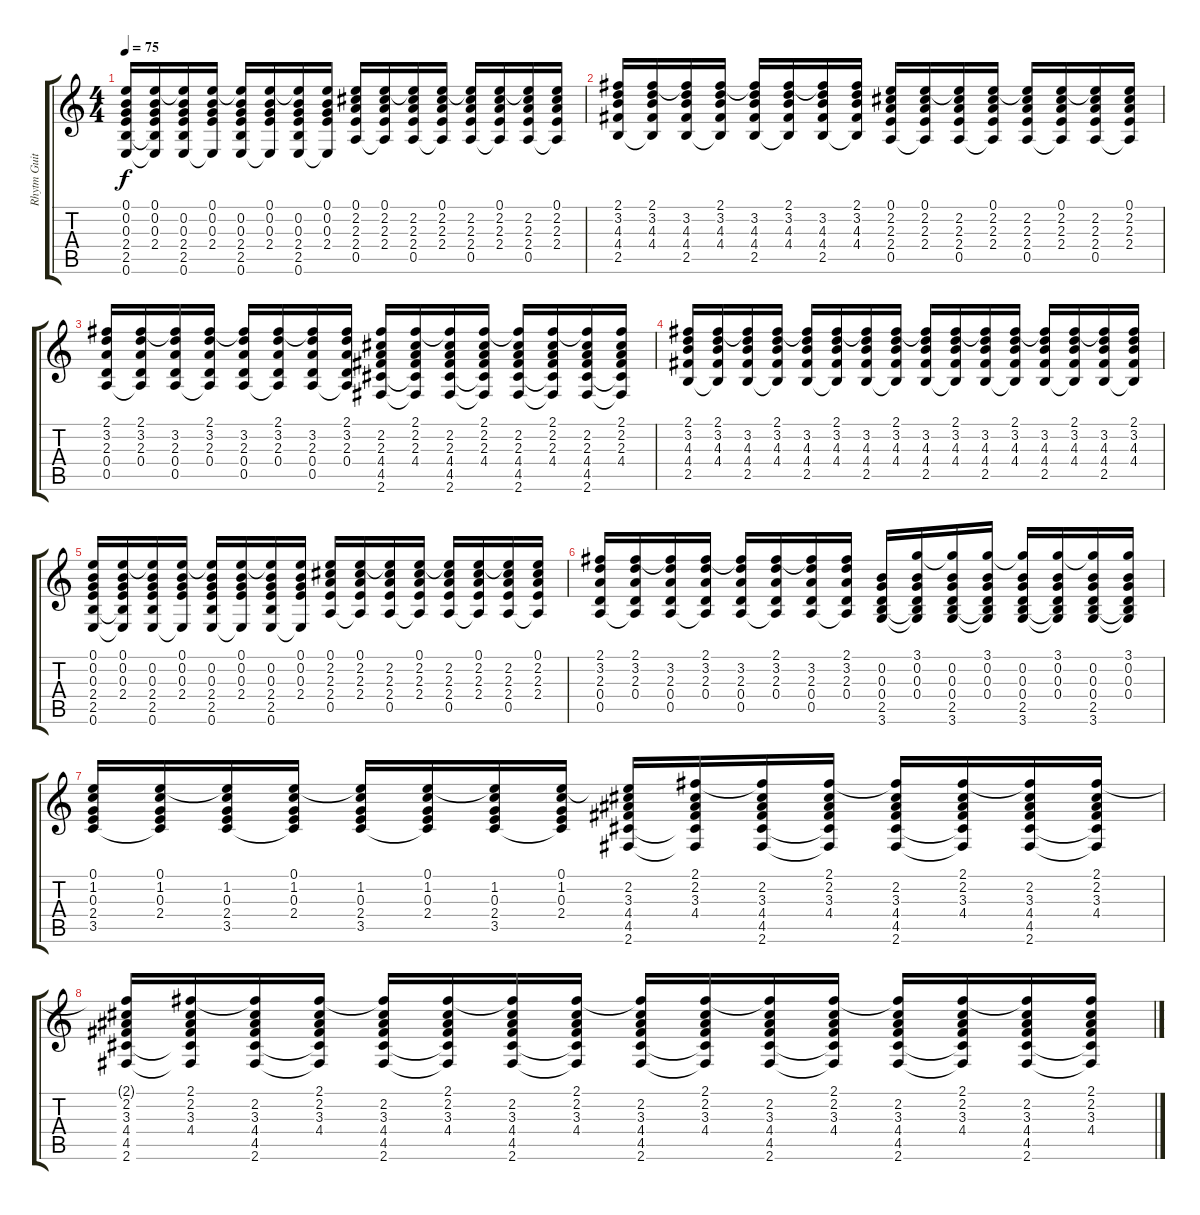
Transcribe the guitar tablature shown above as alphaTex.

\track ("Rhytm Guitar 1 - Uki" "Rhytm Guit") {instrument acousticguitarnylon}
\staff {score tabs}
\tuning (E4 B3 G3 D3 A2 E2) {hide}
\ts (4 4)
\tempo 75
\clef g2
\ks c
(0.1 0.2 0.3 2.4 2.5 0.6).16{dy f} (0.1 0.2 0.3 2.4 2.5{t} 0.6{t}).16 (0.1{t} 0.2 0.3 2.4 2.5 0.6).16 (0.1 0.2 0.3 2.4 0.6{t}).16 (0.1{t} 0.2 0.3 2.4 2.5 0.6).16 (0.1 0.2 0.3 2.4 0.6{t}).16 (0.1{t} 0.2 0.3 2.4 2.5 0.6).16 (0.1 0.2 0.3 2.4 0.6{t}).16 (0.1 2.2 2.3 2.4 0.5).16 (0.1 2.2 2.3 2.4 0.5{t}).16 (0.1{t} 2.2 2.3 2.4 0.5).16 (0.1 2.2 2.3 2.4 0.5{t}).16 (0.1{t} 2.2 2.3 2.4 0.5).16 (0.1 2.2 2.3 2.4 0.5{t}).16 (0.1{t} 2.2 2.3 2.4 0.5).16 (0.1 2.2 2.3 2.4 0.5{t}).16 |
(2.1 3.2 4.3 4.4 2.5).16 (2.1 3.2 4.3 4.4 2.5{t}).16 (2.1{t} 3.2 4.3 4.4 2.5).16 (2.1 3.2 4.3 4.4 2.5{t}).16 (2.1{t} 3.2 4.3 4.4 2.5).16 (2.1 3.2 4.3 4.4 2.5{t}).16 (2.1{t} 3.2 4.3 4.4 2.5).16 (2.1 3.2 4.3 4.4 2.5{t}).16 (0.1 2.2 2.3 2.4 0.5).16 (0.1 2.2 2.3 2.4 0.5{t}).16 (0.1{t} 2.2 2.3 2.4 0.5).16 (0.1 2.2 2.3 2.4 0.5{t}).16 (0.1{t} 2.2 2.3 2.4 0.5).16 (0.1 2.2 2.3 2.4 0.5{t}).16 (0.1{t} 2.2 2.3 2.4 0.5).16 (0.1 2.2 2.3 2.4 0.5{t}).16 |
(2.1 3.2 2.3 0.4 0.5).16 (2.1 3.2 2.3 0.4 0.5{t}).16 (2.1{t} 3.2 2.3 0.4 0.5).16 (2.1 3.2 2.3 0.4 0.5{t}).16 (2.1{t} 3.2 2.3 0.4 0.5).16 (2.1 3.2 2.3 0.4 0.5{t}).16 (2.1{t} 3.2 2.3 0.4 0.5).16 (2.1 3.2 2.3 0.4 0.5{t}).16 (2.1{t} 2.2 2.3 4.4 4.5 2.6).16 (2.1 2.2 2.3 4.4 4.5{t} 2.6{t}).16 (2.1{t} 2.2 2.3 4.4 4.5 2.6).16 (2.1 2.2 2.3 4.4 4.5{t} 2.6{t}).16 (2.1{t} 2.2 2.3 4.4 4.5 2.6).16 (2.1 2.2 2.3 4.4 4.5{t} 2.6{t}).16 (2.1{t} 2.2 2.3 4.4 4.5 2.6).16 (2.1 2.2 2.3 4.4 4.5{t} 2.6{t}).16 |
(2.1 3.2 4.3 4.4 2.5).16 (2.1 3.2 4.3 4.4 2.5{t}).16 (2.1{t} 3.2 4.3 4.4 2.5).16 (2.1 3.2 4.3 4.4 2.5{t}).16 (2.1{t} 3.2 4.3 4.4 2.5).16 (2.1 3.2 4.3 4.4 2.5{t}).16 (2.1{t} 3.2 4.3 4.4 2.5).16 (2.1 3.2 4.3 4.4 2.5{t}).16 (2.1{t} 3.2 4.3 4.4 2.5).16 (2.1 3.2 4.3 4.4 2.5{t}).16 (2.1{t} 3.2 4.3 4.4 2.5).16 (2.1 3.2 4.3 4.4 2.5{t}).16 (2.1{t} 3.2 4.3 4.4 2.5).16 (2.1 3.2 4.3 4.4 2.5{t}).16 (2.1{t} 3.2 4.3 4.4 2.5).16 (2.1 3.2 4.3 4.4 2.5{t}).16 |
(0.1 0.2 0.3 2.4 2.5 0.6).16 (0.1 0.2 0.3 2.4 2.5{t} 0.6{t}).16 (0.1{t} 0.2 0.3 2.4 2.5 0.6).16 (0.1 0.2 0.3 2.4 0.6{t}).16 (0.1{t} 0.2 0.3 2.4 2.5 0.6).16 (0.1 0.2 0.3 2.4 0.6{t}).16 (0.1{t} 0.2 0.3 2.4 2.5 0.6).16 (0.1 0.2 0.3 2.4 0.6{t}).16 (0.1 2.2 2.3 2.4 0.5).16 (0.1 2.2 2.3 2.4 0.5{t}).16 (0.1{t} 2.2 2.3 2.4 0.5).16 (0.1 2.2 2.3 2.4 0.5{t}).16 (0.1{t} 2.2 2.3 2.4 0.5).16 (0.1 2.2 2.3 2.4 0.5{t}).16 (0.1{t} 2.2 2.3 2.4 0.5).16 (0.1 2.2 2.3 2.4 0.5{t}).16 |
(2.1 3.2 2.3 0.4 0.5).16 (2.1 3.2 2.3 0.4 0.5{t}).16 (2.1{t} 3.2 2.3 0.4 0.5).16 (2.1 3.2 2.3 0.4 0.5{t}).16 (2.1{t} 3.2 2.3 0.4 0.5).16 (2.1 3.2 2.3 0.4 0.5{t}).16 (2.1{t} 3.2 2.3 0.4 0.5).16 (2.1 3.2 2.3 0.4 0.5{t}).16 (0.2 0.3 0.4 2.5 3.6).16 (3.1 0.2 0.3 0.4 2.5{t} 3.6{t}).16 (3.1{t} 0.2 0.3 0.4 2.5 3.6).16 (3.1 0.2 0.3 0.4 2.5{t} 3.6{t}).16 (3.1{t} 0.2 0.3 0.4 2.5 3.6).16 (3.1 0.2 0.3 0.4 2.5{t} 3.6{t}).16 (3.1{t} 0.2 0.3 0.4 2.5 3.6).16 (3.1 0.2 0.3 0.4 2.5{t} 3.6{t}).16 |
(0.1 1.2 0.3 2.4 3.5).16 (0.1 1.2 0.3 2.4 3.5{t}).16 (0.1{t} 1.2 0.3 2.4 3.5).16 (0.1 1.2 0.3 2.4 3.5{t}).16 (0.1{t} 1.2 0.3 2.4 3.5).16 (0.1 1.2 0.3 2.4 3.5{t}).16 (0.1{t} 1.2 0.3 2.4 3.5).16 (0.1 1.2 0.3 2.4 3.5{t}).16 (0.1{t} 2.2 3.3 4.4 4.5 2.6).16 (2.1 2.2 3.3 4.4 4.5{t} 2.6{t}).16 (2.1{t} 2.2 3.3 4.4 4.5 2.6).16 (2.1 2.2 3.3 4.4 4.5{t} 2.6{t}).16 (2.1{t} 2.2 3.3 4.4 4.5 2.6).16 (2.1 2.2 3.3 4.4 4.5{t} 2.6{t}).16 (2.1{t} 2.2 3.3 4.4 4.5 2.6).16 (2.1 2.2 3.3 4.4 4.5{t} 2.6{t}).16 |
(2.1{t} 2.2 3.3 4.4 4.5 2.6).16 (2.1 2.2 3.3 4.4 4.5{t} 2.6{t}).16 (2.1{t} 2.2 3.3 4.4 4.5 2.6).16 (2.1 2.2 3.3 4.4 4.5{t} 2.6{t}).16 (2.1{t} 2.2 3.3 4.4 4.5 2.6).16 (2.1 2.2 3.3 4.4 4.5{t} 2.6{t}).16 (2.1{t} 2.2 3.3 4.4 4.5 2.6).16 (2.1 2.2 3.3 4.4 4.5{t} 2.6{t}).16 (2.1{t} 2.2 3.3 4.4 4.5 2.6).16 (2.1 2.2 3.3 4.4 4.5{t} 2.6{t}).16 (2.1{t} 2.2 3.3 4.4 4.5 2.6).16 (2.1 2.2 3.3 4.4 4.5{t} 2.6{t}).16 (2.1{t} 2.2 3.3 4.4 4.5 2.6).16 (2.1 2.2 3.3 4.4 4.5{t} 2.6{t}).16 (2.1{t} 2.2 3.3 4.4 4.5 2.6).16 (2.1 2.2 3.3 4.4 4.5{t} 2.6{t}).16
